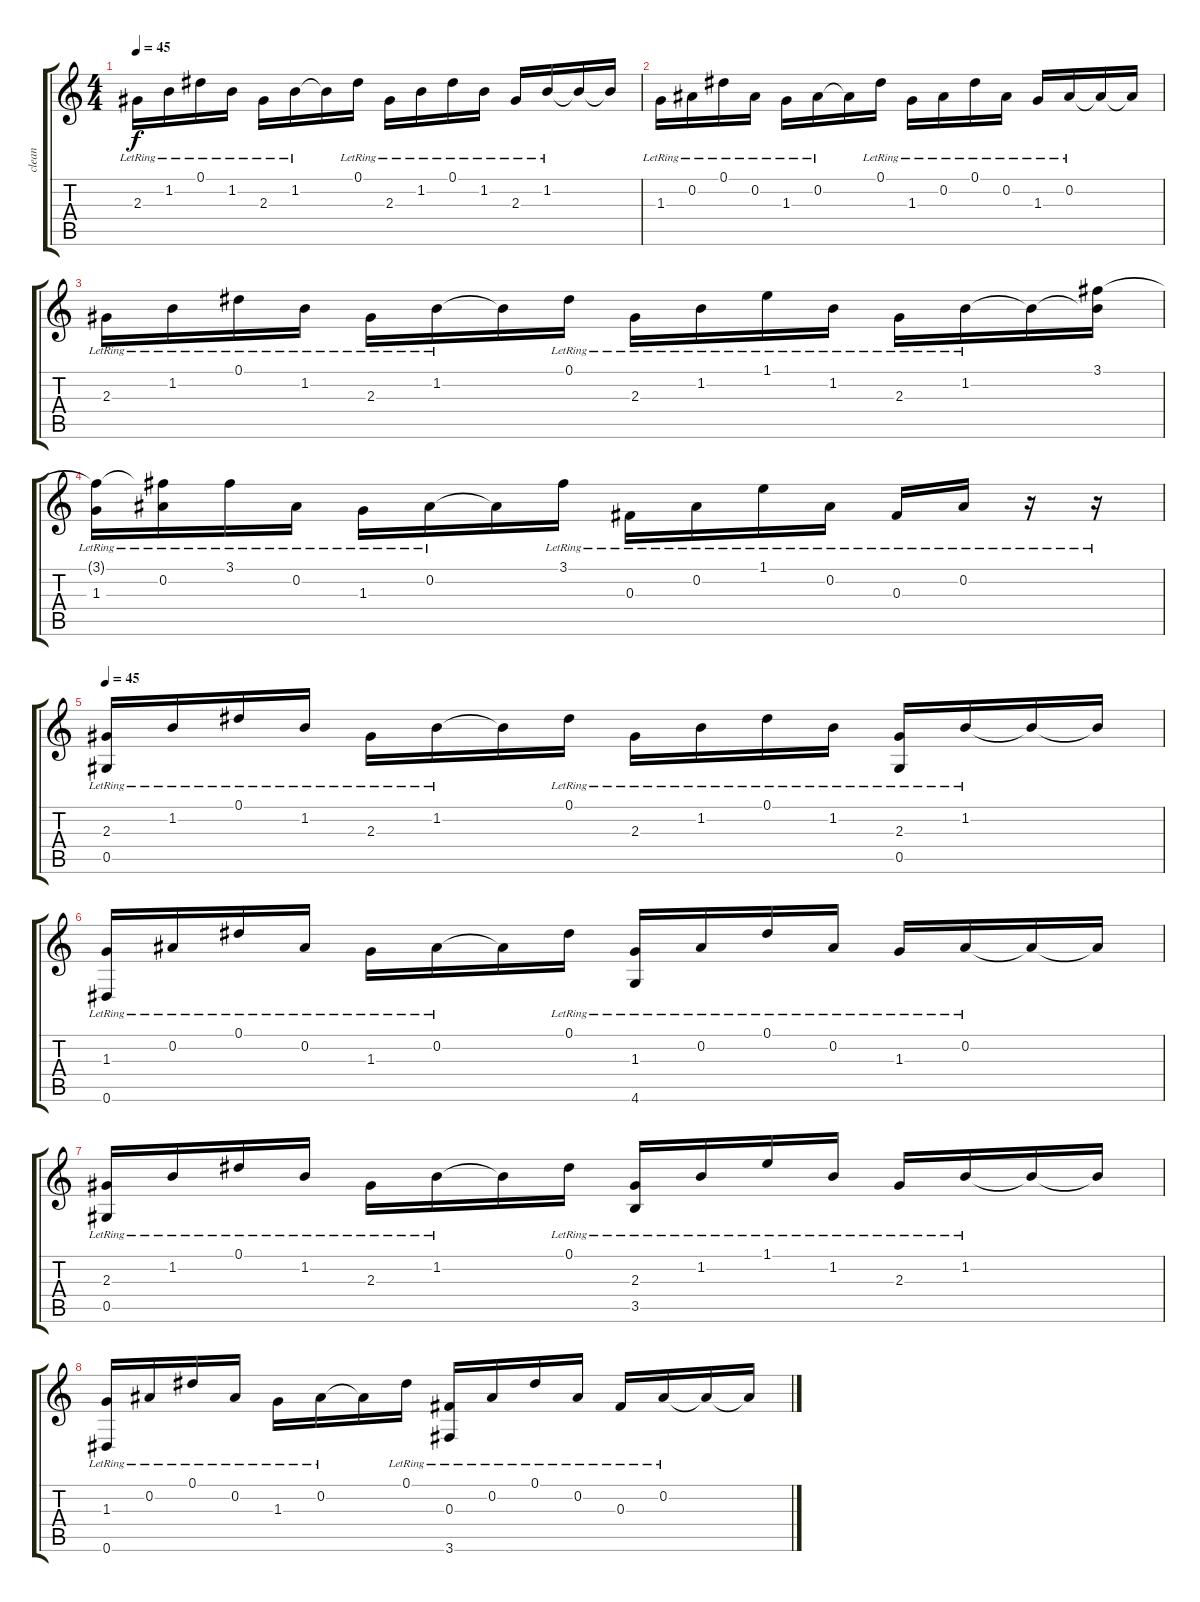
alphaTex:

\track ("clean" "clean") {instrument electricguitarjazz}
\staff {score tabs}
\tuning (Eb4 Bb3 Gb3 Db3 Ab2 Eb2) {hide}
\ts (4 4)
\tempo 45
\tempo 60
\tempo 45
\clef g2
\ks c
2.3{lr}.16{dy f instrument electricguitarjazz} 1.2{lr}.16 0.1{lr}.16 1.2{lr}.16 2.3{lr}.16 1.2{lr}.16 1.2{t}.16 0.1{lr}.16 2.3{lr}.16 1.2{lr}.16 0.1{lr}.16 1.2{lr}.16 2.3{lr}.16 1.2{lr}.16 1.2{t}.16 1.2{t}.16 |
1.3{lr}.16 0.2{lr}.16 0.1{lr}.16 0.2{lr}.16 1.3{lr}.16 0.2{lr}.16 0.2{t}.16 0.1{lr}.16 1.3{lr}.16 0.2{lr}.16 0.1{lr}.16 0.2{lr}.16 1.3{lr}.16 0.2{lr}.16 0.2{t}.16 0.2{t}.16 |
2.3{lr}.16 1.2{lr}.16 0.1{lr}.16 1.2{lr}.16 2.3{lr}.16 1.2{lr}.16 1.2{t}.16 0.1{lr}.16 2.3{lr}.16 1.2{lr}.16 1.1{lr}.16 1.2{lr}.16 2.3{lr}.16 1.2{lr}.16 1.2{t}.16 (3.1 1.2{t}).16 |
(3.1{t} 1.3{lr}).16 (3.1{t} 0.2{lr}).16 3.1{lr}.16 0.2{lr}.16 1.3{lr}.16 0.2{lr}.16 0.2{t}.16 3.1{lr}.16 0.3{lr}.16 0.2{lr}.16 1.1{lr}.16 0.2{lr}.16 0.3{lr}.16 0.2{lr}.16 r.16 r.16 |
\tempo 45
(2.3{lr} 0.5{lr}).16{instrument acousticguitarnylon} 1.2{lr}.16 0.1{lr}.16 1.2{lr}.16 2.3{lr}.16 1.2{lr}.16 1.2{t}.16 0.1{lr}.16 2.3{lr}.16 1.2{lr}.16 0.1{lr}.16 1.2{lr}.16 (2.3{lr} 0.5{lr}).16 1.2{lr}.16 1.2{t}.16 1.2{t}.16 |
(1.3{lr} 0.6{lr}).16 0.2{lr}.16 0.1{lr}.16 0.2{lr}.16 1.3{lr}.16 0.2{lr}.16 0.2{t}.16 0.1{lr}.16 (1.3{lr} 4.6{lr}).16 0.2{lr}.16 0.1{lr}.16 0.2{lr}.16 1.3{lr}.16 0.2{lr}.16 0.2{t}.16 0.2{t}.16 |
(2.3{lr} 0.5{lr}).16 1.2{lr}.16 0.1{lr}.16 1.2{lr}.16 2.3{lr}.16 1.2{lr}.16 1.2{t}.16 0.1{lr}.16 (2.3{lr} 3.5{lr}).16 1.2{lr}.16 1.1{lr}.16 1.2{lr}.16 2.3{lr}.16 1.2{lr}.16 1.2{t}.16 1.2{t}.16 |
(1.3{lr} 0.6{lr}).16 0.2{lr}.16 0.1{lr}.16 0.2{lr}.16 1.3{lr}.16 0.2{lr}.16 0.2{t}.16 0.1{lr}.16 (0.3{lr} 3.6{lr}).16 0.2{lr}.16 0.1{lr}.16 0.2{lr}.16 0.3{lr}.16 0.2{lr}.16 0.2{t}.16 0.2{t}.16
